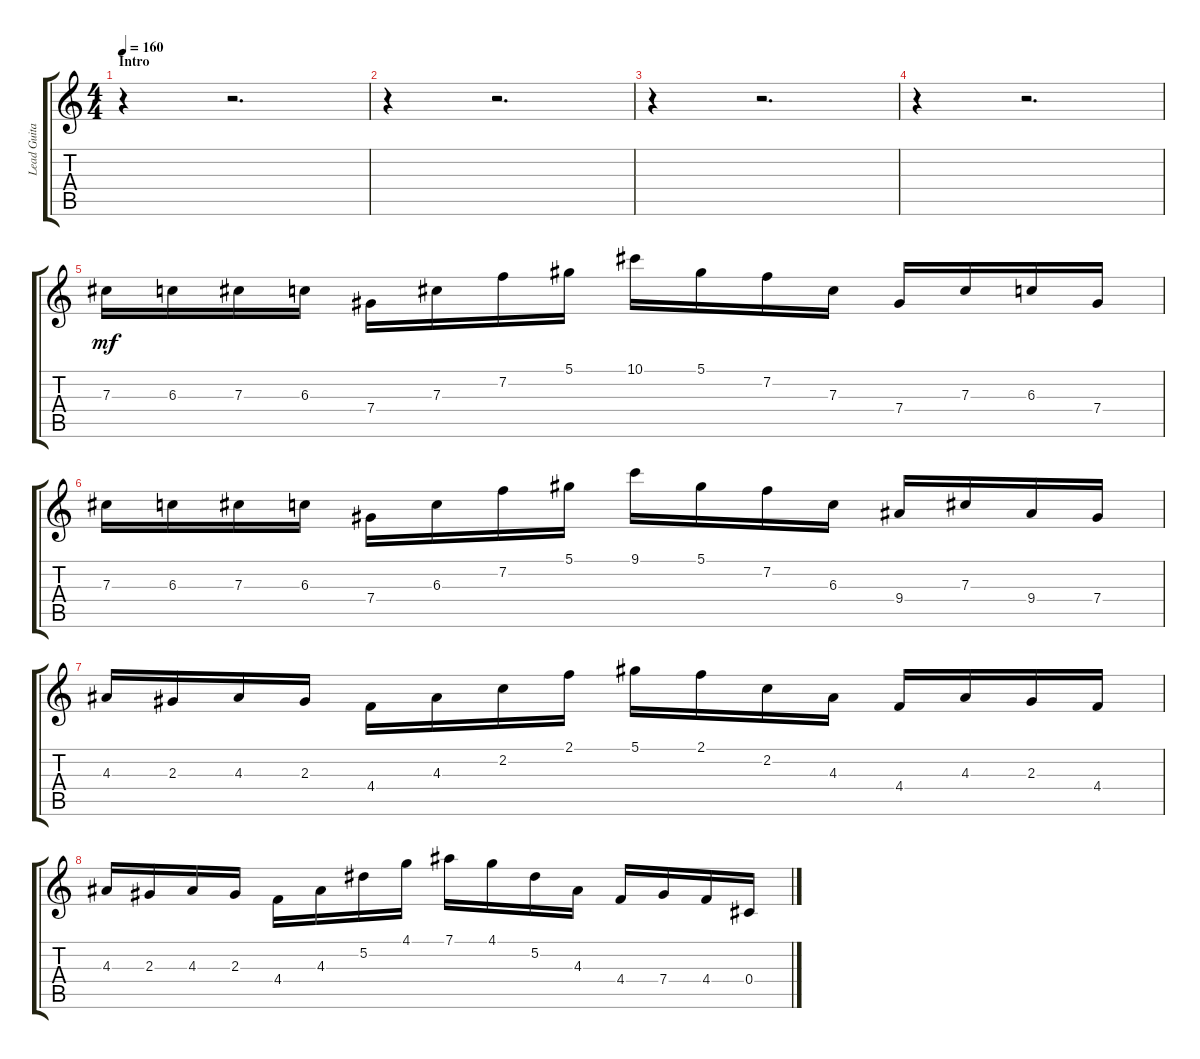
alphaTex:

\track ("Lead Guitar" "Lead Guita") {instrument distortionguitar}
\staff {score tabs}
\tuning (Eb4 Bb3 Gb3 Db3 Ab2 Db2) {hide}
\ts (4 4)
\section ("" "Intro")
\tempo 160
\clef g2
\ks c
r.4{dy mf instrument distortionguitar} r.2{d} |
r.4 r.2{d} |
r.4 r.2{d} |
r.4 r.2{d} |
7.3.16 6.3.16 7.3.16 6.3.16 7.4.16 7.3.16 7.2.16 5.1.16 10.1.16 5.1.16 7.2.16 7.3.16 7.4.16 7.3.16 6.3.16 7.4.16 |
7.3.16 6.3.16 7.3.16 6.3.16 7.4.16 6.3.16 7.2.16 5.1.16 9.1.16 5.1.16 7.2.16 6.3.16 9.4.16 7.3.16 9.4.16 7.4.16 |
4.3.16 2.3.16 4.3.16 2.3.16 4.4.16 4.3.16 2.2.16 2.1.16 5.1.16 2.1.16 2.2.16 4.3.16 4.4.16 4.3.16 2.3.16 4.4.16 |
4.3.16 2.3.16 4.3.16 2.3.16 4.4.16 4.3.16 5.2.16 4.1.16 7.1.16 4.1.16 5.2.16 4.3.16 4.4.16 7.4.16 4.4.16 0.4.16
